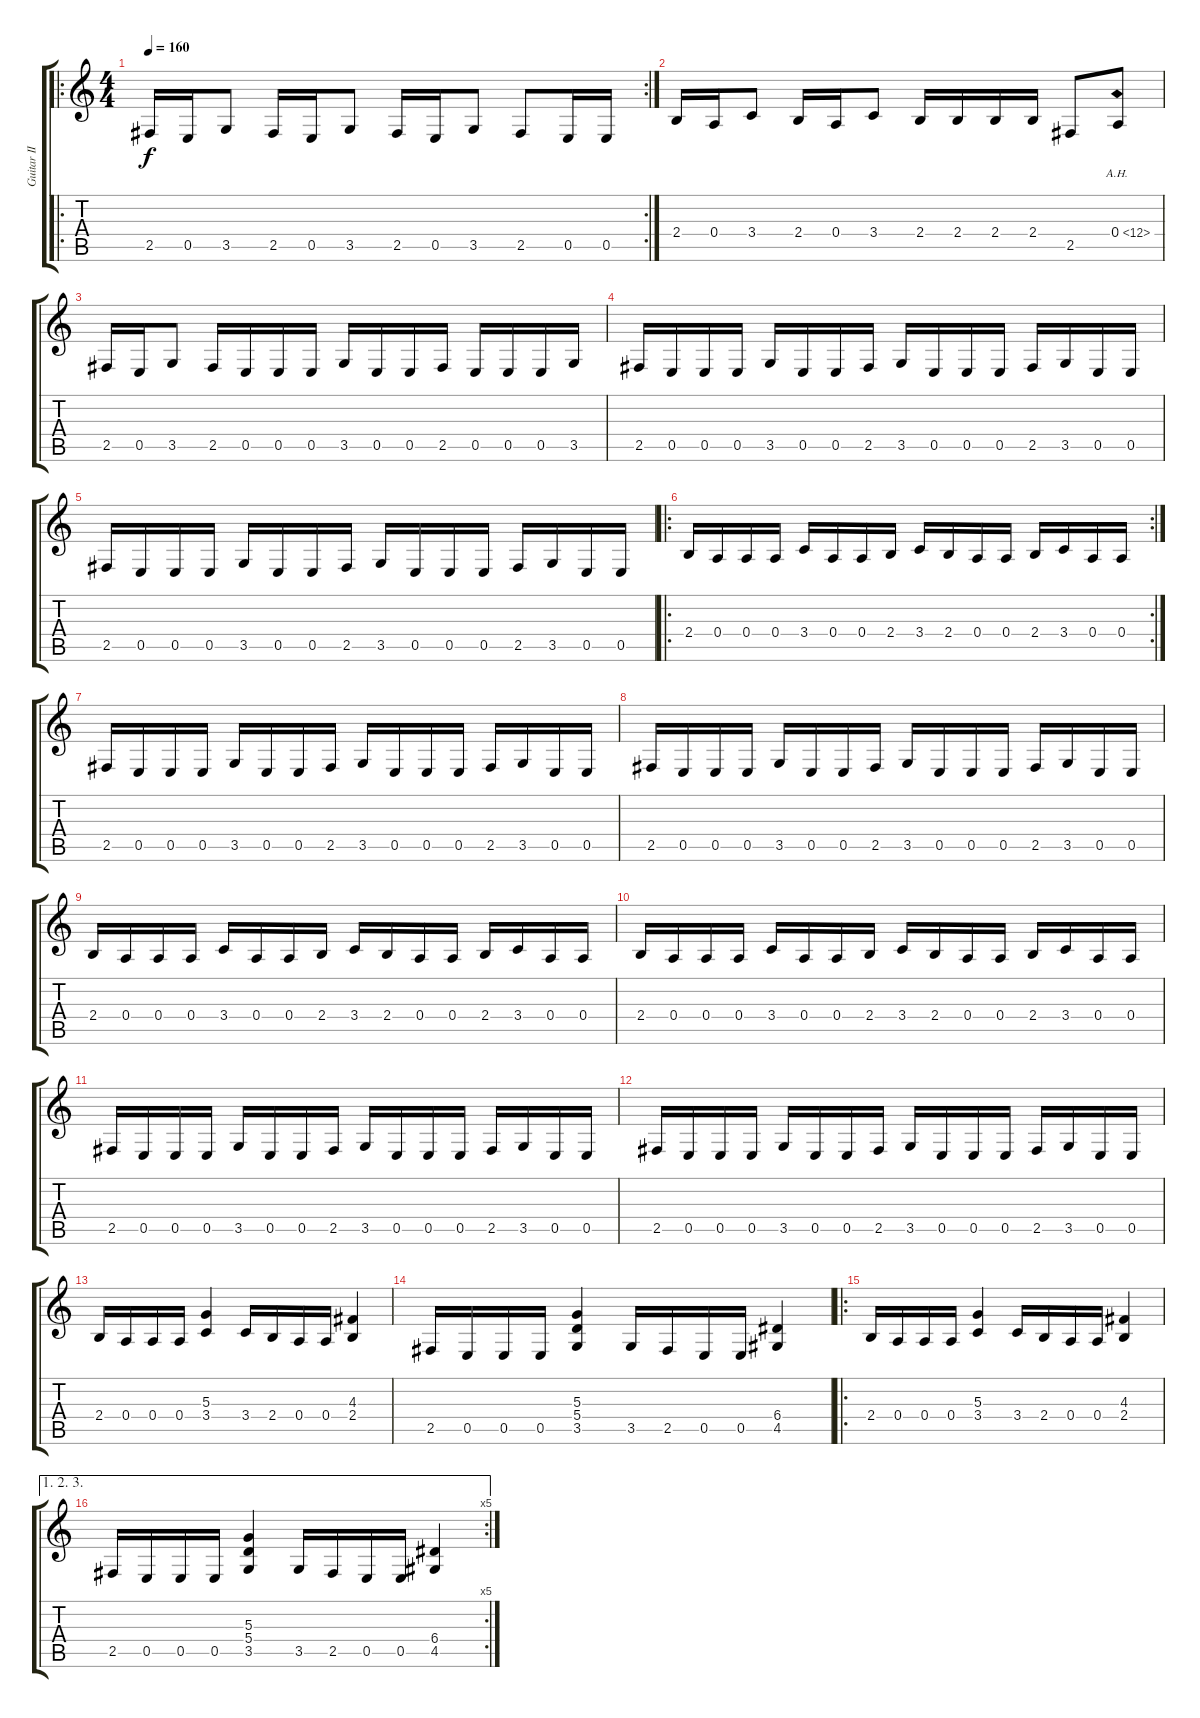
\track ("Guitar II" "Guitar II") {instrument distortionguitar}
\staff {score tabs}
\tuning (B3 Gb3 D3 A2 E2 B1) {hide}
\ro
\rc 2
\ts (4 4)
\tempo 160
\clef g2
\ks c
2.5.16{dy f} 0.5.16 3.5.8 2.5.16 0.5.16 3.5.8 2.5.16 0.5.16 3.5.8 2.5.8 0.5.16 0.5.16 |
2.4.16 0.4.16 3.4.8 2.4.16 0.4.16 3.4.8 2.4.16 2.4.16 2.4.16 2.4.16 2.5.8 0.4{ah 12}.8 |
2.5.16 0.5.16 3.5.8 2.5.16 0.5.16 0.5.16 0.5.16 3.5.16 0.5.16 0.5.16 2.5.16 0.5.16 0.5.16 0.5.16 3.5.16 |
2.5.16 0.5.16 0.5.16 0.5.16 3.5.16 0.5.16 0.5.16 2.5.16 3.5.16 0.5.16 0.5.16 0.5.16 2.5.16 3.5.16 0.5.16 0.5.16 |
2.5.16 0.5.16 0.5.16 0.5.16 3.5.16 0.5.16 0.5.16 2.5.16 3.5.16 0.5.16 0.5.16 0.5.16 2.5.16 3.5.16 0.5.16 0.5.16 |
\ro
\rc 2
2.4.16 0.4.16 0.4.16 0.4.16 3.4.16 0.4.16 0.4.16 2.4.16 3.4.16 2.4.16 0.4.16 0.4.16 2.4.16 3.4.16 0.4.16 0.4.16 |
2.5.16 0.5.16 0.5.16 0.5.16 3.5.16 0.5.16 0.5.16 2.5.16 3.5.16 0.5.16 0.5.16 0.5.16 2.5.16 3.5.16 0.5.16 0.5.16 |
2.5.16 0.5.16 0.5.16 0.5.16 3.5.16 0.5.16 0.5.16 2.5.16 3.5.16 0.5.16 0.5.16 0.5.16 2.5.16 3.5.16 0.5.16 0.5.16 |
2.4.16 0.4.16 0.4.16 0.4.16 3.4.16 0.4.16 0.4.16 2.4.16 3.4.16 2.4.16 0.4.16 0.4.16 2.4.16 3.4.16 0.4.16 0.4.16 |
2.4.16 0.4.16 0.4.16 0.4.16 3.4.16 0.4.16 0.4.16 2.4.16 3.4.16 2.4.16 0.4.16 0.4.16 2.4.16 3.4.16 0.4.16 0.4.16 |
2.5.16 0.5.16 0.5.16 0.5.16 3.5.16 0.5.16 0.5.16 2.5.16 3.5.16 0.5.16 0.5.16 0.5.16 2.5.16 3.5.16 0.5.16 0.5.16 |
2.5.16 0.5.16 0.5.16 0.5.16 3.5.16 0.5.16 0.5.16 2.5.16 3.5.16 0.5.16 0.5.16 0.5.16 2.5.16 3.5.16 0.5.16 0.5.16 |
2.4.16 0.4.16 0.4.16 0.4.16 (5.3 3.4).4 3.4.16 2.4.16 0.4.16 0.4.16 (4.3 2.4).4 |
2.5.16 0.5.16 0.5.16 0.5.16 (5.3 5.4 3.5).4 3.5.16 2.5.16 0.5.16 0.5.16 (6.4 4.5).4 |
\ro
2.4.16 0.4.16 0.4.16 0.4.16 (5.3 3.4).4 3.4.16 2.4.16 0.4.16 0.4.16 (4.3 2.4).4 |
\ae (1 2 3)
\rc 5
2.5.16 0.5.16 0.5.16 0.5.16 (5.3 5.4 3.5).4 3.5.16 2.5.16 0.5.16 0.5.16 (6.4 4.5).4
